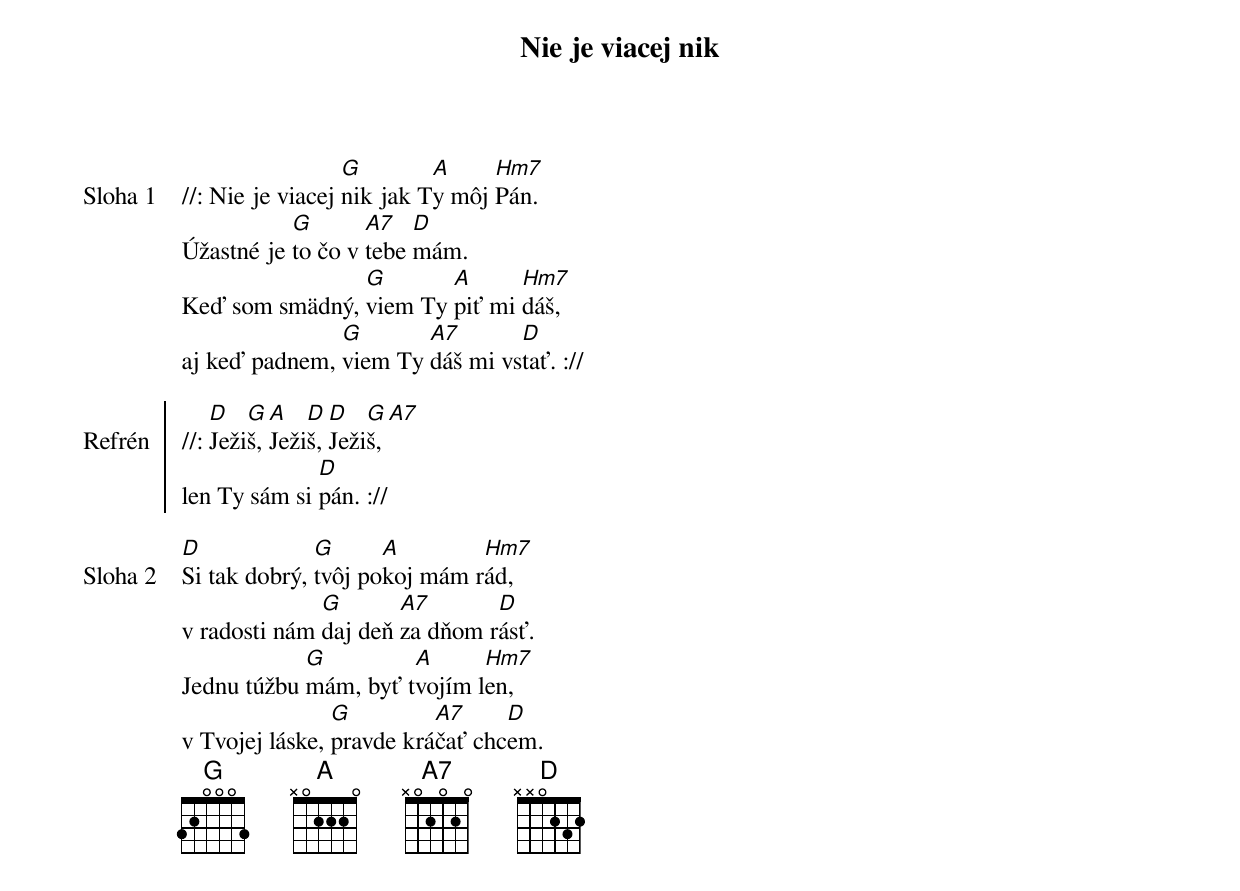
{title: Nie je viacej nik}

{sov: Sloha 1}
//: Nie je viacej [G]nik jak T[A]y môj [Hm7]Pán.
Úžastné je [G]to čo v [A7]tebe [D]mám.
Keď som smädný, [G]viem Ty [A]piť mi [Hm7]dáš,
aj keď padnem, [G]viem Ty [A7]dáš mi vs[D]tať. ://
{eov}

{soc: Refrén}
//: [D]Ježi[G]š, [A]Ježi[D]š, [D]Ježi[G]š,[A7]
len Ty sám si [D]pán. ://
{eoc}

{sov: Sloha 2}
[D]Si tak dobrý, [G]tvôj po[A]koj mám r[Hm7]ád,
v radosti nám [G]daj deň [A7]za dňom r[D]ásť.
Jednu túžbu [G]mám, byť t[A]vojím l[Hm7]en,
v Tvojej láske, [G]pravde krá[A7]čať chc[D]em.
{eov}
